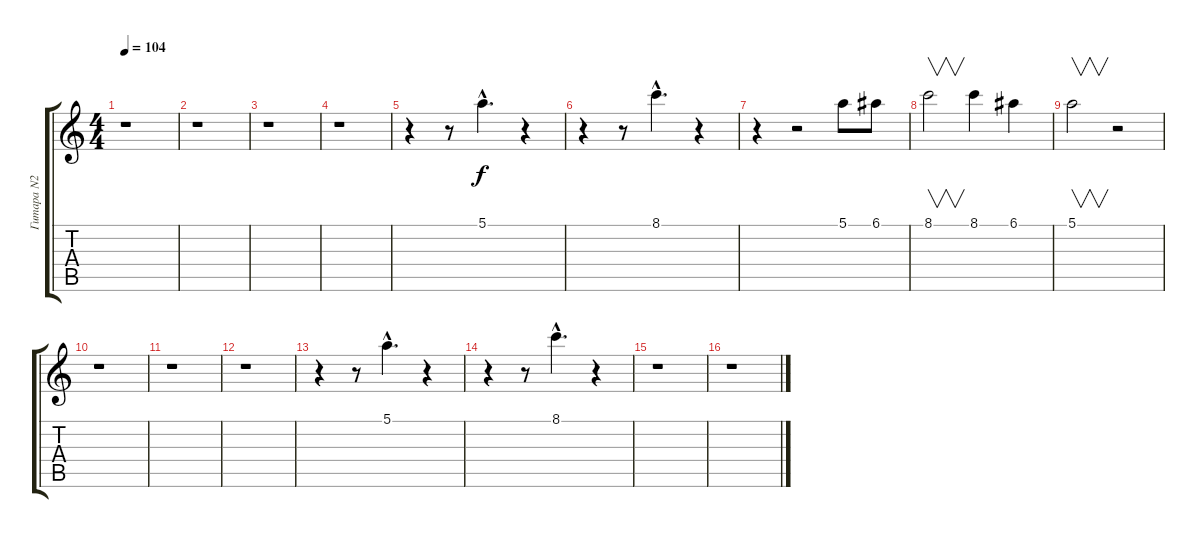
\track ("Гитара N2" "Гитара N2") {instrument acousticguitarsteel}
\staff {score tabs}
\tuning (E4 B3 G3 D3 A2 E2) {hide}
\ts (4 4)
\tempo 104
\clef g2
\ks c
r.1{dy f} |
r.1 |
r.1 |
r.1 |
r.4 r.8 5.1{hac}.4{d} r.4 |
r.4 r.8 8.1{hac}.4{d} r.4 |
r.4 r.2 5.1.8 6.1.8 |
8.1.2{v} 8.1.4 6.1.4 |
5.1.2{v} r.2 |
r.1 |
r.1 |
r.1 |
r.4 r.8 5.1{hac}.4{d} r.4 |
r.4 r.8 8.1{hac}.4{d} r.4 |
r.1 |
r.1
